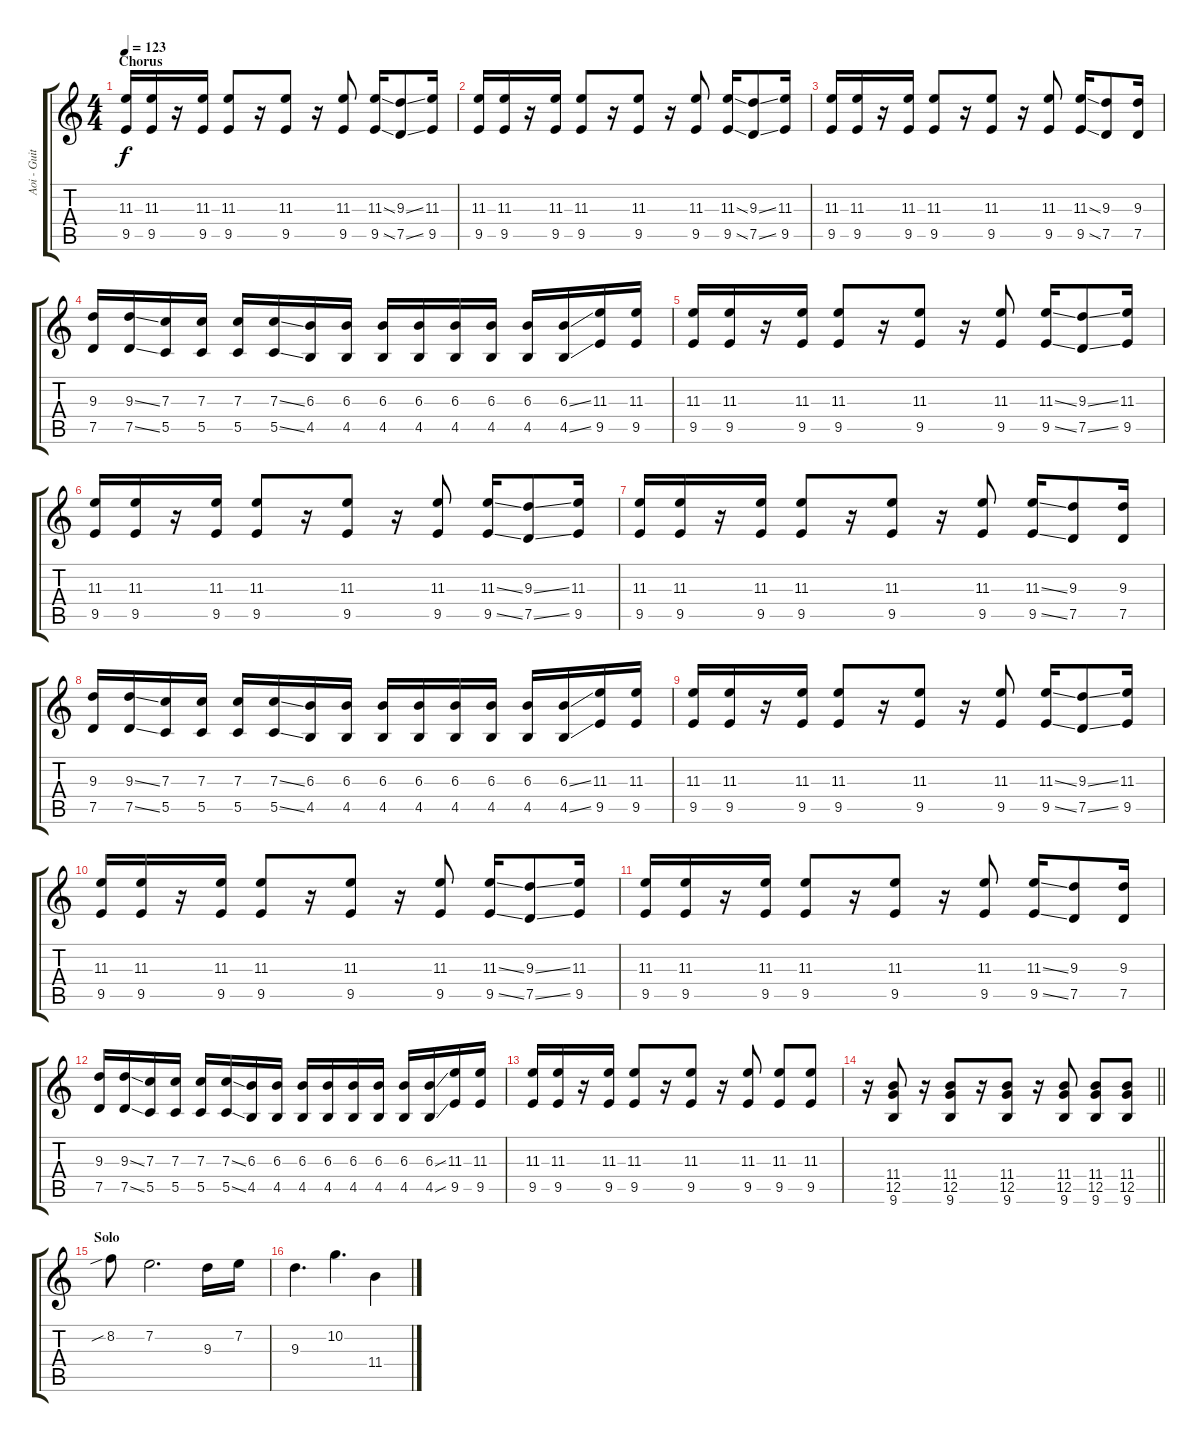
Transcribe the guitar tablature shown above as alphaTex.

\track ("Aoi - Guitar 2" "Aoi - Guit") {instrument distortionguitar}
\staff {score tabs}
\tuning (D4 A3 F3 C3 G2 D2) {hide}
\ts (4 4)
\section ("" "Chorus")
\tempo 123
\clef g2
\ks c
(11.3 9.5).16{dy f instrument distortionguitar} (11.3 9.5).16 r.16 (11.3 9.5).16 (11.3 9.5).8 r.16 (11.3 9.5).8 r.16 (11.3 9.5).8 (11.3{ss} 9.5{ss}).16 (9.3{ss} 7.5{ss}).8 (11.3 9.5).16 |
(11.3 9.5).16 (11.3 9.5).16 r.16 (11.3 9.5).16 (11.3 9.5).8 r.16 (11.3 9.5).8 r.16 (11.3 9.5).8 (11.3{ss} 9.5{ss}).16 (9.3{ss} 7.5{ss}).8 (11.3 9.5).16 |
(11.3 9.5).16 (11.3 9.5).16 r.16 (11.3 9.5).16 (11.3 9.5).8 r.16 (11.3 9.5).8 r.16 (11.3 9.5).8 (11.3{ss} 9.5{ss}).16 (9.3 7.5).8 (9.3 7.5).16 |
(9.3 7.5).16 (9.3{ss} 7.5{ss}).16 (7.3 5.5).16 (7.3 5.5).16 (7.3 5.5).16 (7.3{ss} 5.5{ss}).16 (6.3 4.5).16 (6.3 4.5).16 (6.3 4.5).16 (6.3 4.5).16 (6.3 4.5).16 (6.3 4.5).16 (6.3 4.5).16 (6.3{ss} 4.5{ss}).16 (11.3 9.5).16 (11.3 9.5).16 |
(11.3 9.5).16 (11.3 9.5).16 r.16 (11.3 9.5).16 (11.3 9.5).8 r.16 (11.3 9.5).8 r.16 (11.3 9.5).8 (11.3{ss} 9.5{ss}).16 (9.3{ss} 7.5{ss}).8 (11.3 9.5).16 |
(11.3 9.5).16 (11.3 9.5).16 r.16 (11.3 9.5).16 (11.3 9.5).8 r.16 (11.3 9.5).8 r.16 (11.3 9.5).8 (11.3{ss} 9.5{ss}).16 (9.3{ss} 7.5{ss}).8 (11.3 9.5).16 |
(11.3 9.5).16 (11.3 9.5).16 r.16 (11.3 9.5).16 (11.3 9.5).8 r.16 (11.3 9.5).8 r.16 (11.3 9.5).8 (11.3{ss} 9.5{ss}).16 (9.3 7.5).8 (9.3 7.5).16 |
(9.3 7.5).16 (9.3{ss} 7.5{ss}).16 (7.3 5.5).16 (7.3 5.5).16 (7.3 5.5).16 (7.3{ss} 5.5{ss}).16 (6.3 4.5).16 (6.3 4.5).16 (6.3 4.5).16 (6.3 4.5).16 (6.3 4.5).16 (6.3 4.5).16 (6.3 4.5).16 (6.3{ss} 4.5{ss}).16 (11.3 9.5).16 (11.3 9.5).16 |
(11.3 9.5).16 (11.3 9.5).16 r.16 (11.3 9.5).16 (11.3 9.5).8 r.16 (11.3 9.5).8 r.16 (11.3 9.5).8 (11.3{ss} 9.5{ss}).16 (9.3{ss} 7.5{ss}).8 (11.3 9.5).16 |
(11.3 9.5).16 (11.3 9.5).16 r.16 (11.3 9.5).16 (11.3 9.5).8 r.16 (11.3 9.5).8 r.16 (11.3 9.5).8 (11.3{ss} 9.5{ss}).16 (9.3{ss} 7.5{ss}).8 (11.3 9.5).16 |
(11.3 9.5).16 (11.3 9.5).16 r.16 (11.3 9.5).16 (11.3 9.5).8 r.16 (11.3 9.5).8 r.16 (11.3 9.5).8 (11.3{ss} 9.5{ss}).16 (9.3 7.5).8 (9.3 7.5).16 |
(9.3 7.5).16 (9.3{ss} 7.5{ss}).16 (7.3 5.5).16 (7.3 5.5).16 (7.3 5.5).16 (7.3{ss} 5.5{ss}).16 (6.3 4.5).16 (6.3 4.5).16 (6.3 4.5).16 (6.3 4.5).16 (6.3 4.5).16 (6.3 4.5).16 (6.3 4.5).16 (6.3{ss} 4.5{ss}).16 (11.3 9.5).16 (11.3 9.5).16 |
(11.3 9.5).16 (11.3 9.5).16 r.16 (11.3 9.5).16 (11.3 9.5).8 r.16 (11.3 9.5).8 r.16 (11.3 9.5).8 (11.3 9.5).8 (11.3 9.5).8 |
\barLineRight lightlight
r.16 (11.4 12.5 9.6).8 r.16 (11.4 12.5 9.6).8 r.16 (11.4 12.5 9.6).8 r.16 (11.4 12.5 9.6).8 (11.4 12.5 9.6).8 (11.4 12.5 9.6).8 |
\section ("" "Solo")
8.2{sib}.8{volume 16 balance 10 instrument distortionguitar} 7.2.2{d} 9.3.16 7.2.16 |
9.3.4{d} 10.2.4{d} 11.4.4
